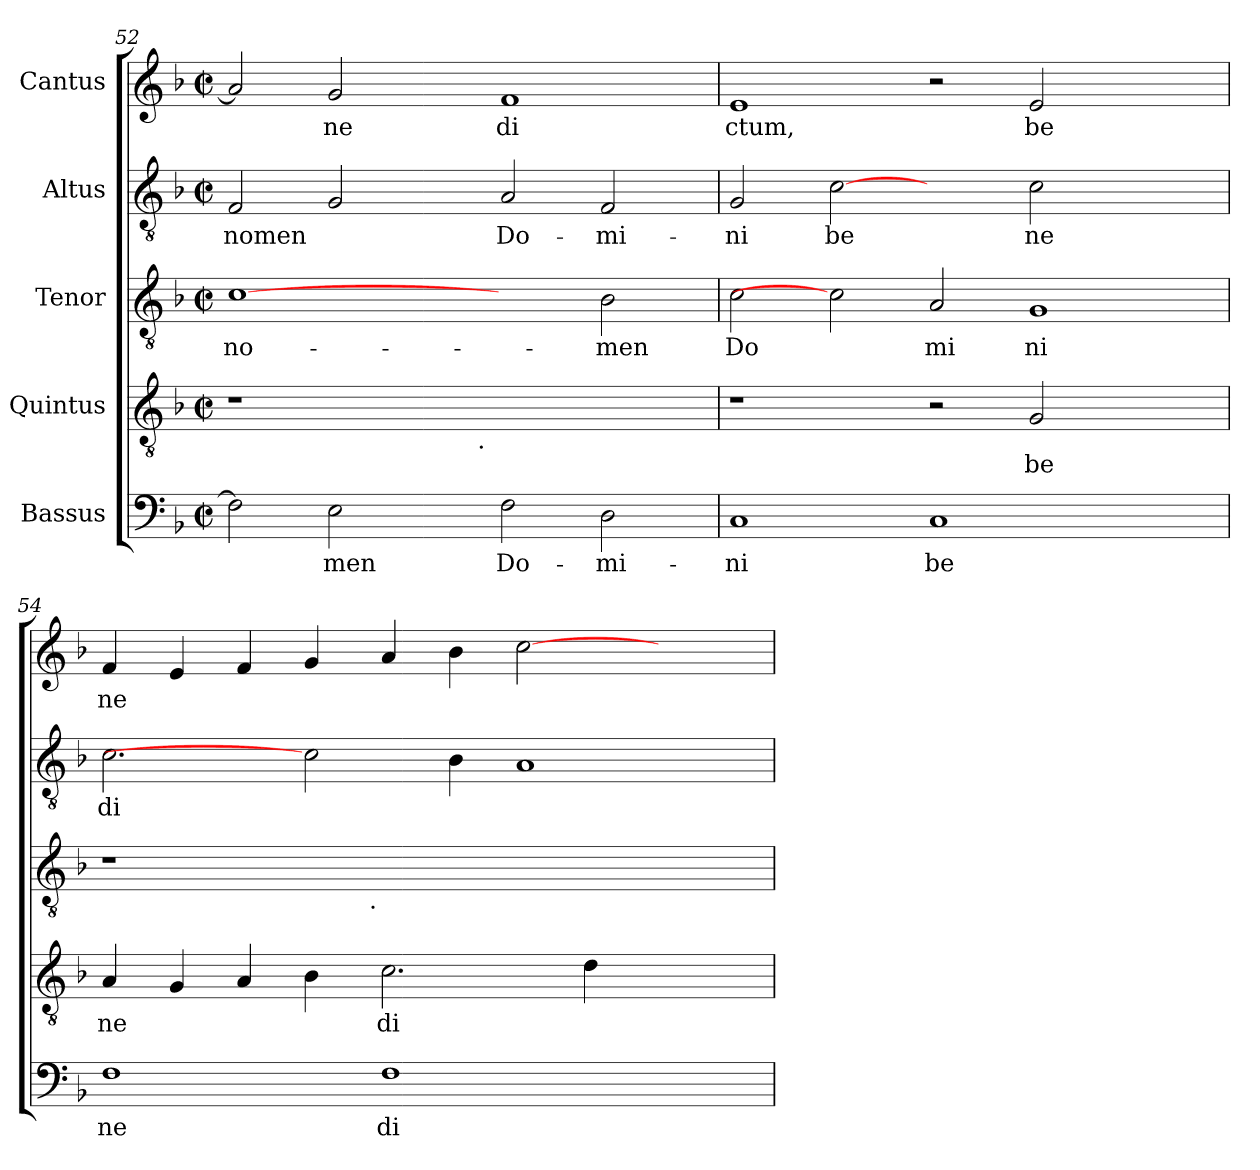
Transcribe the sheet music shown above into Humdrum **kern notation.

**kern	**text	**kern	**text	**kern	**text	**kern	**text	**kern	**text
*part5	*part5	*part4	*part4	*part3	*part3	*part2	*part2	*part1	*part1
*staff5	*staff5	*staff4	*staff4	*staff3	*staff3	*staff2	*staff2	*staff1	*staff1
*I"Bassus	*	*I"Quintus	*	*I"Tenor	*	*I"Altus	*	*I"Cantus	*
*clefF4	*	*clefGv2	*	*clefGv2	*	*clefGv2	*	*clefG2	*
*k[b-]	*	*k[b-]	*	*k[b-]	*	*k[b-]	*	*k[b-]	*
*F:	*	*F:	*	*F:	*	*F:	*	*F:	*
*M2/2	*	*M2/2	*	*M2/2	*	*M2/2	*	*M2/2	*
*met(c|)	*	*met(c|)	*	*met(c|)	*	*met(c|)	*	*met(c|)	*
=52	=52	=52	=52	=52	=52	=52	=52	=52	=52
!	!LO:LY:b:cj	!	!	!	!LO:LY:b:cj	!	!LO:LY:b:cj	!	!LO:LY:b:cj
*	*	*^	*	*	*	*	*	*	*
2F\]	--	1r	2ryy	.	[1c	no-	2F/	nomen	2a/]	.
!	!LO:LY:b:cj	!	!	!	!	!	!	!LO:LY:b:cj	!	!LO:LY:b:cj
2E\	-men	.	4ryy	.	.	.	2G/	.	2g/	ne
.	.	.	8ryy	.	.	.	.	.	.	.
.	.	.	16ryy	.	.	.	.	.	.	.
.	.	.	64ryy	.	.	.	.	.	.	.
!	!	!	!LO:TX:b:t=.	!	!	!	!	!	!	!
.	.	.	1ryy	.	.	.	.	.	.	.
!	!LO:LY:b:cj	!	!	!	!	!	!	!LO:LY:b:cj	!	!LO:LY:b:cj
2F\	Do-	1ryy	.	.	2ryy	.	2A/	Do-	1f	di
!	!LO:LY:b:cj	!	!	!	!	!LO:LY:b:cj	!	!LO:LY:b:cj	!	!
2D\	-mi-	.	.	.	2B-\	-men	2F/	-mi-	.	.
.	.	.	32.ryy	.	.	.	.	.	.	.
!!LO:PB:g=z
=53	=53	=53	=53	=53	=53	=53	=53	=53	=53	=53
!	!LO:LY:b:cj	!	!	!	!	!LO:LY:b:cj	!	!LO:LY:b:cj	!	!LO:LY:b:cj
*	*	*v	*v	*	*	*	*	*	*	*
1C	-ni	1r	.	2c\	Do	2G/	-ni	1e	ctum,
!	!	!	!	!	!	!	!LO:LY:b:cj	!	!
.	.	.	.	2c]	.	[2c	be	.	.
!	!LO:LY:b:cj	!	!	!	!LO:LY:b:cj	!	!	!	!
1C	be	2r	.	2A/	mi	2ryy	.	2r	.
!	!	!	!LO:LY:b:cj	!	!LO:LY:b:cj	!	!LO:LY:b:cj	!	!LO:LY:b:cj
.	.	2G/	be	1G	ni	2c\	ne	2e/	be
2ryy	.	2ryy	.	.	.	2ryy	.	2ryy	.
=54	=54	=54	=54	=54	=54	=54	=54	=54	=54
!	!LO:LY:b:cj	!	!LO:LY:b:cj	!	!	!	!LO:LY:b:cj	!	!LO:LY:b:cj
*	*	*	*	*^	*	*	*	*	*
1F	ne	4A/	ne	1r	2ryy	.	2.c\	di	4f/	ne
!	!	!	!LO:LY:b:cj	!	!	!	!	!	!	!LO:LY:b:cj
.	.	4G/	.	.	.	.	.	.	4e/	.
!	!	!	!LO:LY:b:cj	!	!	!	!	!	!	!LO:LY:b:cj
.	.	4A/	.	.	4ryy	.	.	.	4f/	.
!	!	!	!LO:LY:b:cj	!	!	!	!	!	!	!LO:LY:b:cj
.	.	4B-\	.	.	8...ryy	.	2c]	.	4g/	.
!	!	!	!	!	!LO:TX:b:t=.	!	!	!	!	!
.	.	.	.	.	1ryy	.	.	.	.	.
!	!LO:LY:b:cj	!	!LO:LY:b:cj	!	!	!	!	!	!	!LO:LY:b:cj
1F	di	2.c\	di	1.ryy	.	.	.	.	4a/	.
!	!	!	!	!	!	!	!	!LO:LY:b:cj	!	!LO:LY:b:cj
.	.	.	.	.	.	.	4B-\	.	4b-\	.
!	!	!	!	!	!	!	!	!LO:LY:b:cj	!	!LO:LY:b:cj
.	.	.	.	.	.	.	1A	.	[>2cc\	.
!	!	!	!LO:LY:b:cj	!	!	!	!	!	!	!
.	.	4d\	.	.	.	.	.	.	.	.
.	.	.	.	.	2ryy	.	.	.	.	.
2ryy	.	2ryy	.	.	.	.	.	.	2ryy	.
.	.	.	.	.	64ryy	.	.	.	.	.
*	*	*	*	*v	*v	*	*	*	*	*
=	=	=	=	=	=	=	=	=	=
*-	*-	*-	*-	*-	*-	*-	*-	*-	*-
